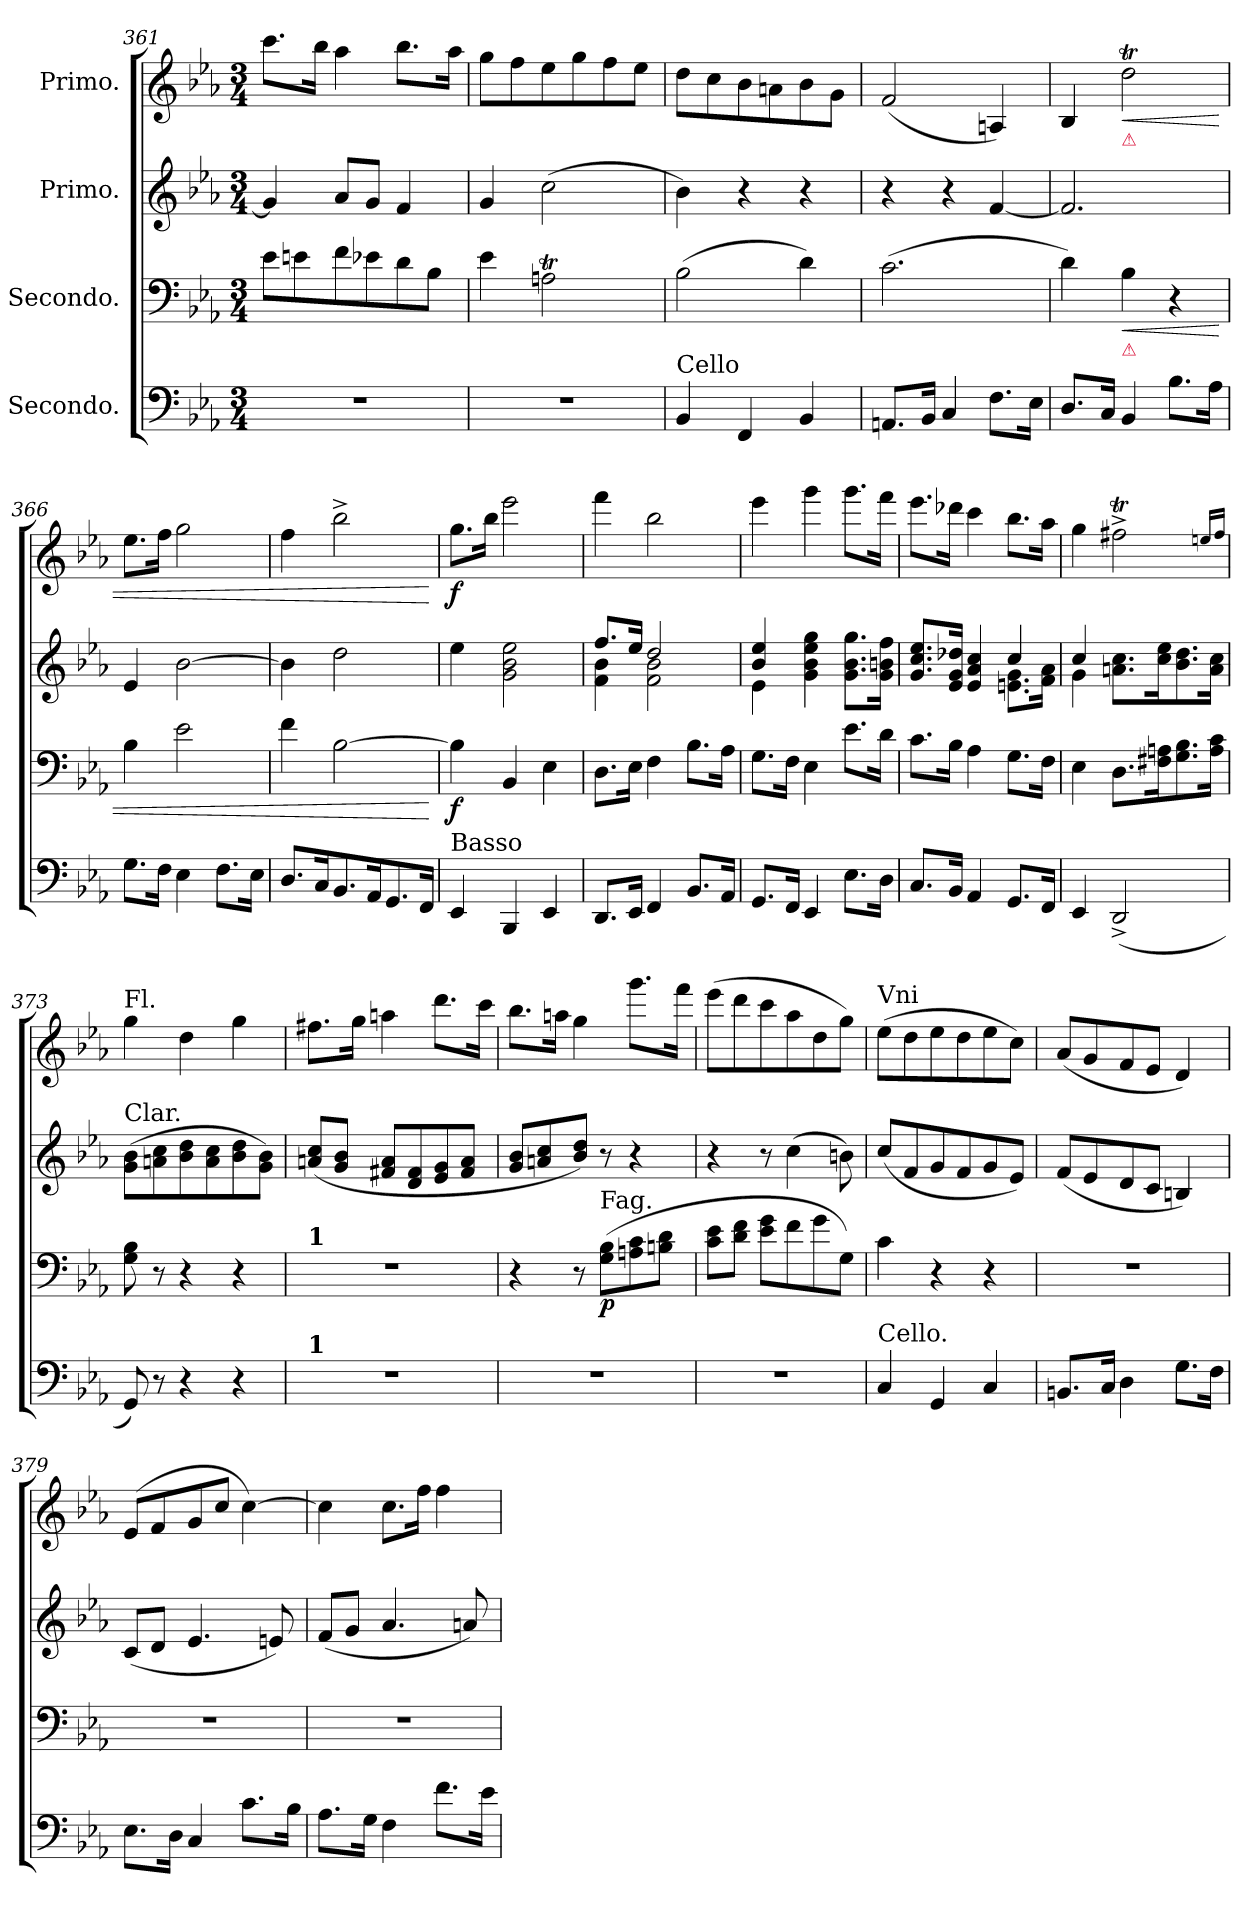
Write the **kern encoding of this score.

**kern	**kern	**dynam	**kern	**kern	**dynam
*part4	*part3	*part3	*part2	*part1	*part1
*staff4	*staff3	*staff3	*staff2	*staff1	*staff1
*I"Secondo.	*I"Secondo.	*	*I"Primo.	*I"Primo.	*
*clefF4	*clefF4	*	*clefG2	*clefG2	*
*k[b-e-a-]	*k[b-e-a-]	*	*k[b-e-a-]	*k[b-e-a-]	*
*c:	*c:	*	*c:	*c:	*
*M3/4	*M3/4	*	*M3/4	*M3/4	*
=361	=361	=361	=361	=361	=361
2.r	8e-\L	.	4g/]	8.ccc\L	.
.	8en\	.	.	.	.
.	.	.	.	16bb-\Jk	.
.	8f\	.	8a-/L	4aa-\	.
.	8e-X\	.	8g/J	.	.
.	8d\	.	4f/	8.bb-\L	.
.	8B-\J	.	.	.	.
.	.	.	.	16aa-\Jk	.
=362	=362	=362	=362	=362	=362
2.r	4e-\	.	4g/	8gg\L	.
.	.	.	.	8ff\	.
.	2Ant\	.	(2cc\	8ee-\	.
.	.	.	.	8gg\	.
.	.	.	.	8ff\	.
.	.	.	.	8ee-\J	.
=363	=363	=363	=363	=363	=363
!LO:TX:a:t=Cello	!	!	!	!	!
4BB-/	(2B-\	.	4b-\)	8dd\L	.
.	.	.	.	8cc\	.
4FF/	.	.	4r	8b-\	.
.	.	.	.	8an\	.
4BB-/	4d\)	.	4r	8b-\	.
.	.	.	.	8g\J	.
=364	=364	=364	=364	=364	=364
8.AAn/L	(2.c\	.	4r	(2f/	.
16BB-/Jk	.	.	.	.	.
4C/	.	.	4r	.	.
8.F\L	.	.	[4f/	4An/)	.
16E-\Jk	.	.	.	.	.
=365	=365	=365	=365	=365	=365
8.D/L	4d\)	.	2.f/]	4B-/	.
16C/Jk	.	.	.	.	.
!	!	!	!	!LO:TX:b:Bi:color=crimson:t=⚠	!
!	!LO:TX:b:Bi:color=crimson:t=⚠	!	!	!	!
!	!	!LO:HP:b	!	!	!LO:HP:b
4BB-/	4B-\	<	.	2ddt\	<
8.B-\L	4r	.	.	.	.
16A-\Jk	.	.	.	.	.
=366	=366	=366	=366	=366	=366
8.G\L	4B-\	.	4e-/	8.ee-\L	.
16F\Jk	.	.	.	16ff\Jk	.
4E-\	2e-\	.	[2b-\	2gg\	.
8.F\L	.	.	.	.	.
16E-\Jk	.	.	.	.	.
=367	=367	=367	=367	=367	=367
8.D/L	4f\	.	4b-\]	4ff\	.
16C/K	.	.	.	.	.
8.BB-/	[2B-\	.	2dd\	2bb-^<\	.
16AA-/K	.	.	.	.	.
8.GG/	.	.	.	.	.
16FF/Jk	.	.	.	.	.
.	.	[	.	.	[
=368	=368	=368	=368	=368	=368
!LO:TX:a:t=Basso	!	!	!	!	!
4EE-/	4B-\]	f	4ee-\	8.gg\L	f
.	.	.	.	16bb-\Jk	.
4BBB-/	4BB-/	.	2g\ 2b-\ 2ee-\	2eee-\	.
4EE-/	4E-\	.	.	.	.
=369	=369	=369	=369	=369	=369
*	*	*	*^	*	*
8.DD/L	8.D\L	.	8.ff/L	4f\ 4b-\	4fff\	.
16EE-/Jk	16E-\Jk	.	16ee-/Jk	.	.	.
4FF/	4F\	.	2dd/	2f\ 2b-\	2bb-\	.
8.BB-/L	8.B-\L	.	.	.	.	.
16AA-/Jk	16A-\Jk	.	.	.	.	.
=370	=370	=370	=370	=370	=370	=370
8.GG/L	8.G\L	.	4b-/ 4ee-/	4e-\	4eee-\	.
16FF/Jk	16F\Jk	.	.	.	.	.
4EE-/	4E-\	.	4g\ 4b-\ 4ee-\ 4gg\	4ryy	4ggg\	.
8.E-\L	8.e-\L	.	4ryy	8.g\ 8.b-\ 8.gg\L	8.ggg\L	.
16D\Jk	16d\Jk	.	.	16g\ 16bn\ 16ff\Jk	16fff\Jk	.
=371	=371	=371	=371	=371	=371	=371
8.C/L	8.c\L	.	8.g/ 8.cc/ 8.ee-/L	2ryy	8.eee-\L	.
16BB-/Jk	16B-\Jk	.	16e-/ 16g/ 16dd-X/Jk	.	16ddd-X\Jk	.
4AA-/	4A-\	.	4e-/ 4a-/ 4cc/	.	4ccc\	.
8.GG/L	8.G\L	.	4cc/	8.en\ 8.g\L	8.bb-\L	.
16FF/Jk	16F\Jk	.	.	16f\ 16a-\Jk	16aa-\Jk	.
=372	=372	=372	=372	=372	=372	=372
4EE-/	4E-\	.	4cc/	4g\	4gg\	.
(2DD^>/	8.D\L	.	2ryy	8.an\ 8.cc\L	2ff#Xt^<\	.
.	16F#X\ 16An\K	.	.	16cc\ 16ee-\K	.	.
.	8.G\ 8.B-\	.	.	8.b-\ 8.dd\	.	.
.	16A\ 16c\Jk	.	.	16a\ 16cc\Jk	.	.
*	*	*	*v	*v	*	*
.	.	.	.	16qqeen/LL	.
.	.	.	.	16qqff#/JJ	.
=373	=373	=373	=373	=373	=373
!	!	!	!	!LO:TX:a:t=Fl.	!
!	!	!	!LO:TX:a:t=Clar.	!	!
8GG/)	8G\ 8B-\	.	(8g\ 8b-\L	4ggTTT\	.
8r	8r	.	8an\ 8cc\	.	.
4r	4r	.	8b-\ 8dd\	4dd\	.
.	.	.	8a\ 8cc\	.	.
4r	4r	.	8b-\ 8dd\	4gg\	.
.	.	.	8g\ 8b-\J)	.	.
=374	=374	=374	=374	=374	=374
!	!LO:TX:a:B:t=1	!	!	!	!
!LO:TX:a:B:t=1	!	!	!	!	!
2.r	2.r	.	(8an/ 8cc/L	8.ff#X\L	.
.	.	.	8g/ 8b-/J	.	.
.	.	.	.	16gg\Jk	.
.	.	.	8f#X/ 8a/L	4aan\	.
.	.	.	8d/ 8f#/	.	.
.	.	.	8e-/ 8g/	8.ddd\L	.
.	.	.	8f#/ 8a/J	.	.
.	.	.	.	16ccc\Jk	.
=375	=375	=375	=375	=375	=375
2.r	4r	.	8g/ 8b-/L	8.bb-\L	.
.	.	.	8an/ 8cc/	.	.
.	.	.	.	16aan\Jk	.
.	8r	.	8b-/ 8dd/J)	4gg\	.
!	!LO:TX:a:t=Fag.	!	!	!	!
.	(8G\ 8B-\L	p	8r	.	.
.	8An\ 8c\	.	4r	8.ggg\L	.
.	8Bn\ 8d\J	.	.	.	.
.	.	.	.	16fff\Jk	.
=376	=376	=376	=376	=376	=376
2.r	8c\ 8e-\L	.	4r	(8eee-\L	.
.	8d\ 8f\J	.	.	8ddd\	.
.	8e-\ 8g\L	.	8r	8ccc\	.
.	8f\	.	(4cc\	8aa-\	.
.	8g\	.	.	8dd\	.
.	8G\J)	.	8bn\)	8gg\J)	.
=377	=377	=377	=377	=377	=377
!	!	!	!	!LO:TX:a:t=Vni	!
!LO:TX:a:t=Cello.	!	!	!	!	!
4C/	4c\	.	(8cc/L	(8ee-\L	.
.	.	.	8f/	8dd\	.
4GG/	4r	.	8g/	8ee-\	.
.	.	.	8f/	8dd\	.
4C/	4r	.	8g/	8ee-\	.
.	.	.	8e-/J)	8cc\J)	.
=378	=378	=378	=378	=378	=378
8.BBn/L	2.r	.	(8f/L	(8a-/L	.
.	.	.	8e-/	8g/	.
16C/Jk	.	.	.	.	.
4D\	.	.	8d/	8f/	.
.	.	.	8c/J	8e-/J	.
8.G\L	.	.	4Bn/)	4d/)	.
16F\Jk	.	.	.	.	.
=379	=379	=379	=379	=379	=379
8.E-\L	2.r	.	(8c/L	(<8e-/L	.
.	.	.	8d/J	8f/	.
16D\Jk	.	.	.	.	.
4C/	.	.	4.e-/	8g/	.
.	.	.	.	8cc/J	.
8.c\L	.	.	.	[4cc\)	.
.	.	.	8en/)	.	.
16B-\Jk	.	.	.	.	.
=380	=380	=380	=380	=380	=380
8.A-\L	2.r	.	(8f/L	4cc\]	.
.	.	.	8g/J	.	.
16G\Jk	.	.	.	.	.
4F\	.	.	4.a-/	8.cc\L	.
.	.	.	.	16ff\Jk	.
8.f\L	.	.	.	4ff\	.
.	.	.	8an/)	.	.
16e-\Jk	.	.	.	.	.
=	=	=	=	=	=
*-	*-	*-	*-	*-	*-
